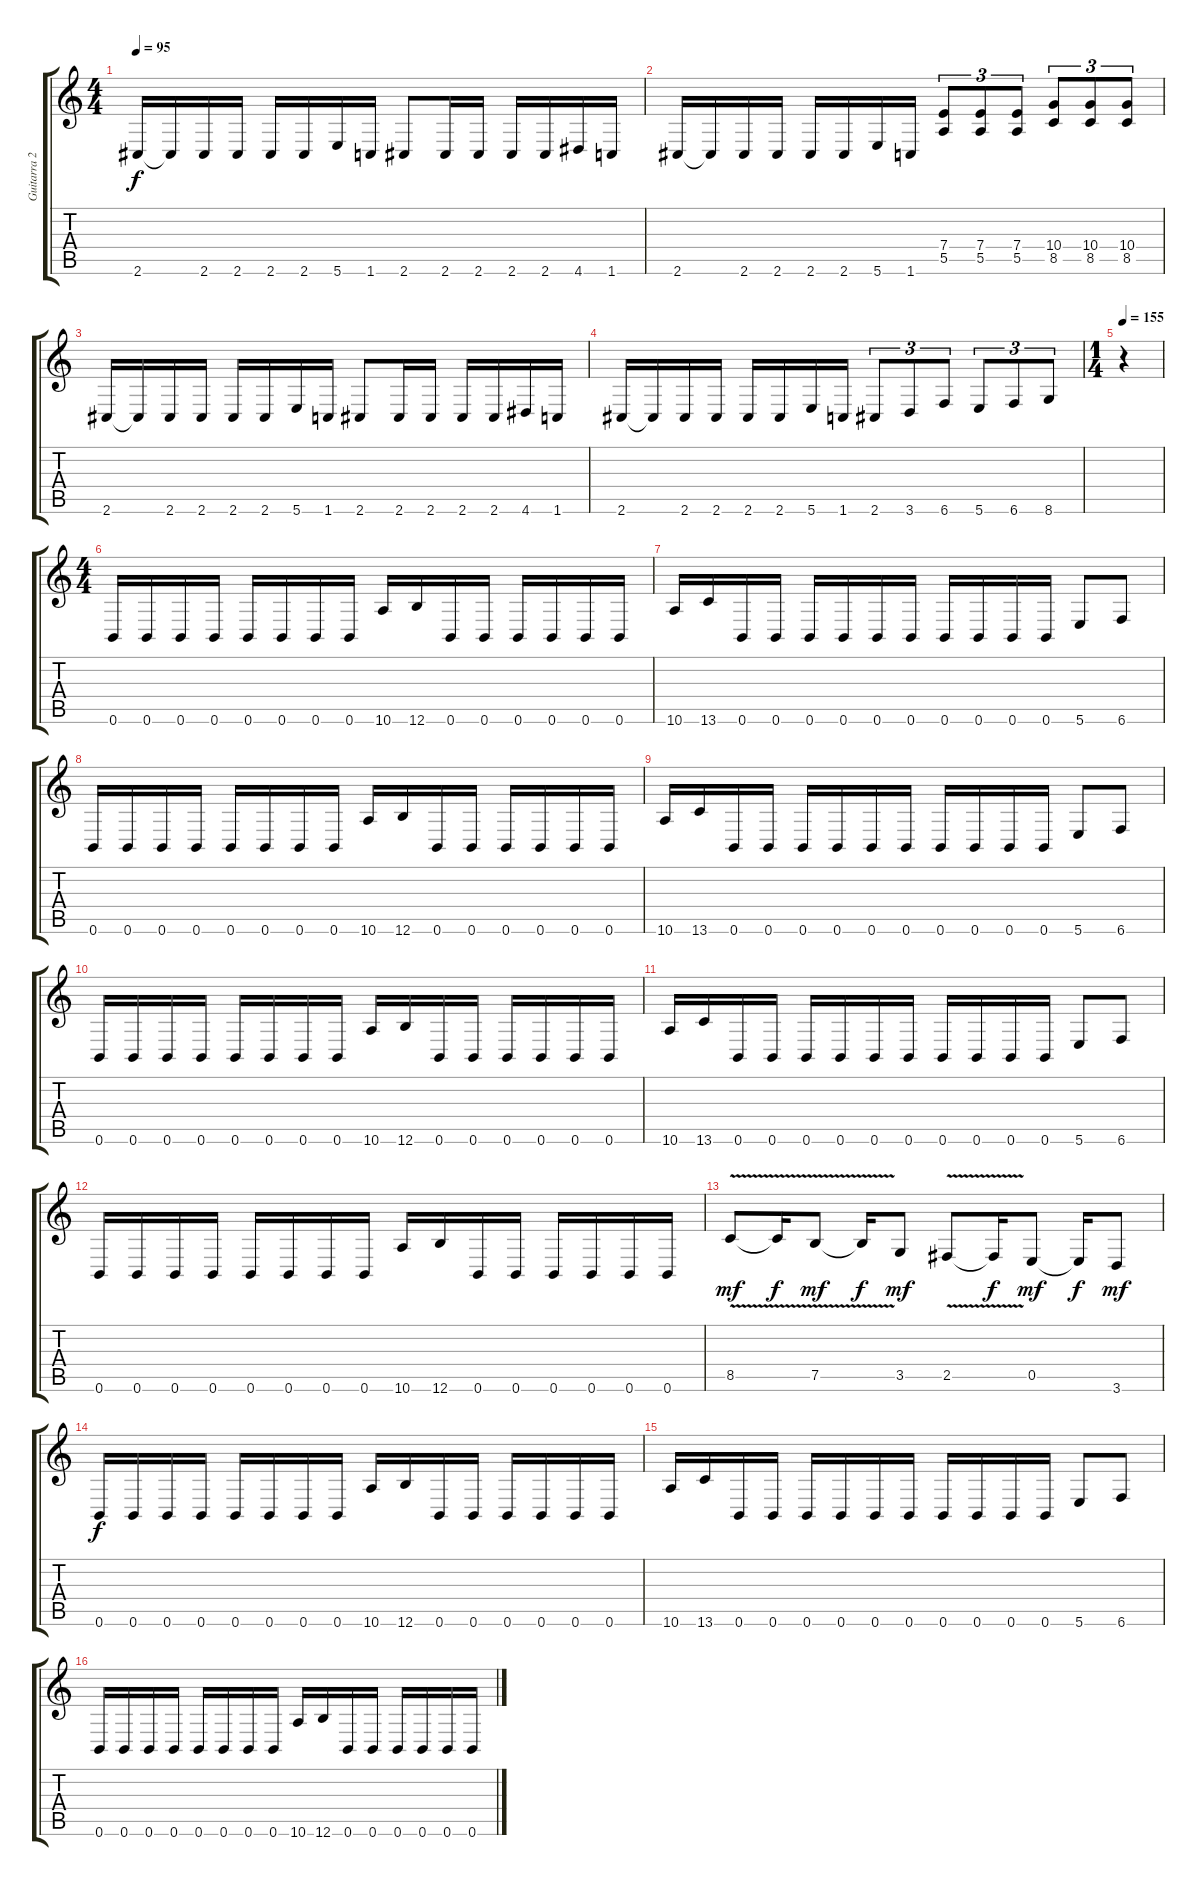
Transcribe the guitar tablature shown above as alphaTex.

\track ("Guitarra 2" "Guitarra 2") {instrument distortionguitar}
\staff {score tabs}
\tuning (B3 Gb3 D3 A2 E2 B1) {hide}
\ts (4 4)
\tempo 95
\clef g2
\ks c
2.6.16{dy f} 2.6{t}.16 2.6.16 2.6.16 2.6.16 2.6.16 5.6.16 1.6.16 2.6.8 2.6.16 2.6.16 2.6.16 2.6.16 4.6.16 1.6.16 |
2.6.16 2.6{t}.16 2.6.16 2.6.16 2.6.16 2.6.16 5.6.16 1.6.16 (7.4 5.5).8{tu (3 2)} (7.4 5.5).8{tu (3 2)} (7.4 5.5).8{tu (3 2)} (10.4 8.5).8{tu (3 2)} (10.4 8.5).8{tu (3 2)} (10.4 8.5).8{tu (3 2)} |
2.6.16 2.6{t}.16 2.6.16 2.6.16 2.6.16 2.6.16 5.6.16 1.6.16 2.6.8 2.6.16 2.6.16 2.6.16 2.6.16 4.6.16 1.6.16 |
2.6.16 2.6{t}.16 2.6.16 2.6.16 2.6.16 2.6.16 5.6.16 1.6.16 2.6.8{tu (3 2)} 3.6.8{tu (3 2)} 6.6.8{tu (3 2)} 5.6.8{tu (3 2)} 6.6.8{tu (3 2)} 8.6.8{tu (3 2)} |
\ts (1 4)
\tempo 155
r.4 |
\ts (4 4)
0.6.16 0.6.16 0.6.16 0.6.16 0.6.16 0.6.16 0.6.16 0.6.16 10.6.16 12.6.16 0.6.16 0.6.16 0.6.16 0.6.16 0.6.16 0.6.16 |
10.6.16 13.6.16 0.6.16 0.6.16 0.6.16 0.6.16 0.6.16 0.6.16 0.6.16 0.6.16 0.6.16 0.6.16 5.6.8 6.6.8 |
0.6.16 0.6.16 0.6.16 0.6.16 0.6.16 0.6.16 0.6.16 0.6.16 10.6.16 12.6.16 0.6.16 0.6.16 0.6.16 0.6.16 0.6.16 0.6.16 |
10.6.16 13.6.16 0.6.16 0.6.16 0.6.16 0.6.16 0.6.16 0.6.16 0.6.16 0.6.16 0.6.16 0.6.16 5.6.8 6.6.8 |
0.6.16 0.6.16 0.6.16 0.6.16 0.6.16 0.6.16 0.6.16 0.6.16 10.6.16 12.6.16 0.6.16 0.6.16 0.6.16 0.6.16 0.6.16 0.6.16 |
10.6.16 13.6.16 0.6.16 0.6.16 0.6.16 0.6.16 0.6.16 0.6.16 0.6.16 0.6.16 0.6.16 0.6.16 5.6.8 6.6.8 |
0.6.16 0.6.16 0.6.16 0.6.16 0.6.16 0.6.16 0.6.16 0.6.16 10.6.16 12.6.16 0.6.16 0.6.16 0.6.16 0.6.16 0.6.16 0.6.16 |
8.5{v}.8{dy mf} 8.5{t}.16{dy f} 7.5{v}.8{dy mf} 7.5{t}.16{dy f} 3.5.8{dy mf} 2.5{v}.8 2.5{t}.16{dy f} 0.5.8{dy mf} 0.5{t}.16{dy f} 3.6.8{dy mf} |
0.6.16{dy f} 0.6.16 0.6.16 0.6.16 0.6.16 0.6.16 0.6.16 0.6.16 10.6.16 12.6.16 0.6.16 0.6.16 0.6.16 0.6.16 0.6.16 0.6.16 |
10.6.16 13.6.16 0.6.16 0.6.16 0.6.16 0.6.16 0.6.16 0.6.16 0.6.16 0.6.16 0.6.16 0.6.16 5.6.8 6.6.8 |
0.6.16 0.6.16 0.6.16 0.6.16 0.6.16 0.6.16 0.6.16 0.6.16 10.6.16 12.6.16 0.6.16 0.6.16 0.6.16 0.6.16 0.6.16 0.6.16
